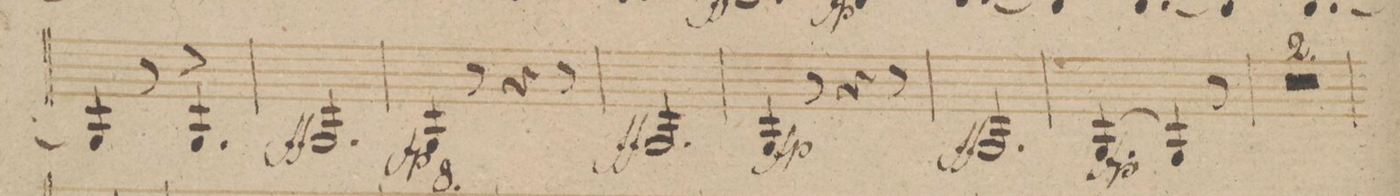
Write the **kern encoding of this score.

**kern	**dynam
*I"Corno 2do in F.	*
*clefG2	*
*k[b-]	*
*M6/8	*
4C/]	.
8r	.
4.C^>/	.
=50	=50
2.C/	ff
=51	=51
4C/	fp
8r	.
4r	.
8r	.
=52	=52
2.C/	ff
=53	=53
4C/	fp
8r	.
4r	.
8r	.
=54	=54
2.C/	ff
=55	=55
[>4.C/	fp
4C/]	.
8r	.
=56	=56
1.r	.
=57	=57
=58	=58
*-	*-
